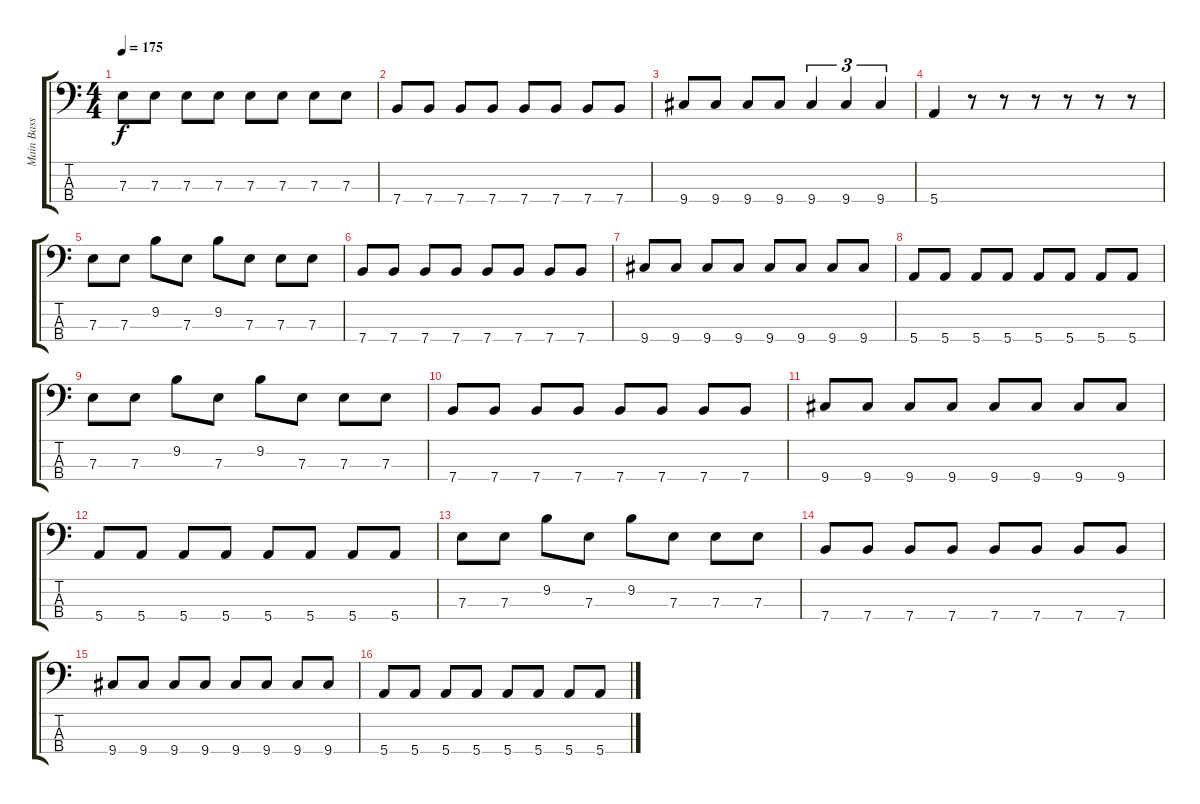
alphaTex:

\track ("Main Bass" "Main Bass") {instrument electricbasspick}
\staff {score tabs}
\tuning (G2 D2 A1 E1) {hide}
\ts (4 4)
\tempo 175
\clef f4
\ks c
7.3.8{dy f} 7.3.8 7.3.8 7.3.8 7.3.8 7.3.8 7.3.8 7.3.8 |
7.4.8 7.4.8 7.4.8 7.4.8 7.4.8 7.4.8 7.4.8 7.4.8 |
9.4.8 9.4.8 9.4.8 9.4.8 9.4.4{tu (3 2)} 9.4.4{tu (3 2)} 9.4.4{tu (3 2)} |
5.4.4 r.8 r.8 r.8 r.8 r.8 r.8 |
7.3.8 7.3.8 9.2.8 7.3.8 9.2.8 7.3.8 7.3.8 7.3.8 |
7.4.8 7.4.8 7.4.8 7.4.8 7.4.8 7.4.8 7.4.8 7.4.8 |
9.4.8 9.4.8 9.4.8 9.4.8 9.4.8 9.4.8 9.4.8 9.4.8 |
5.4.8 5.4.8 5.4.8 5.4.8 5.4.8 5.4.8 5.4.8 5.4.8 |
7.3.8 7.3.8 9.2.8 7.3.8 9.2.8 7.3.8 7.3.8 7.3.8 |
7.4.8 7.4.8 7.4.8 7.4.8 7.4.8 7.4.8 7.4.8 7.4.8 |
9.4.8 9.4.8 9.4.8 9.4.8 9.4.8 9.4.8 9.4.8 9.4.8 |
5.4.8 5.4.8 5.4.8 5.4.8 5.4.8 5.4.8 5.4.8 5.4.8 |
7.3.8 7.3.8 9.2.8 7.3.8 9.2.8 7.3.8 7.3.8 7.3.8 |
7.4.8 7.4.8 7.4.8 7.4.8 7.4.8 7.4.8 7.4.8 7.4.8 |
9.4.8 9.4.8 9.4.8 9.4.8 9.4.8 9.4.8 9.4.8 9.4.8 |
5.4.8 5.4.8 5.4.8 5.4.8 5.4.8 5.4.8 5.4.8 5.4.8
